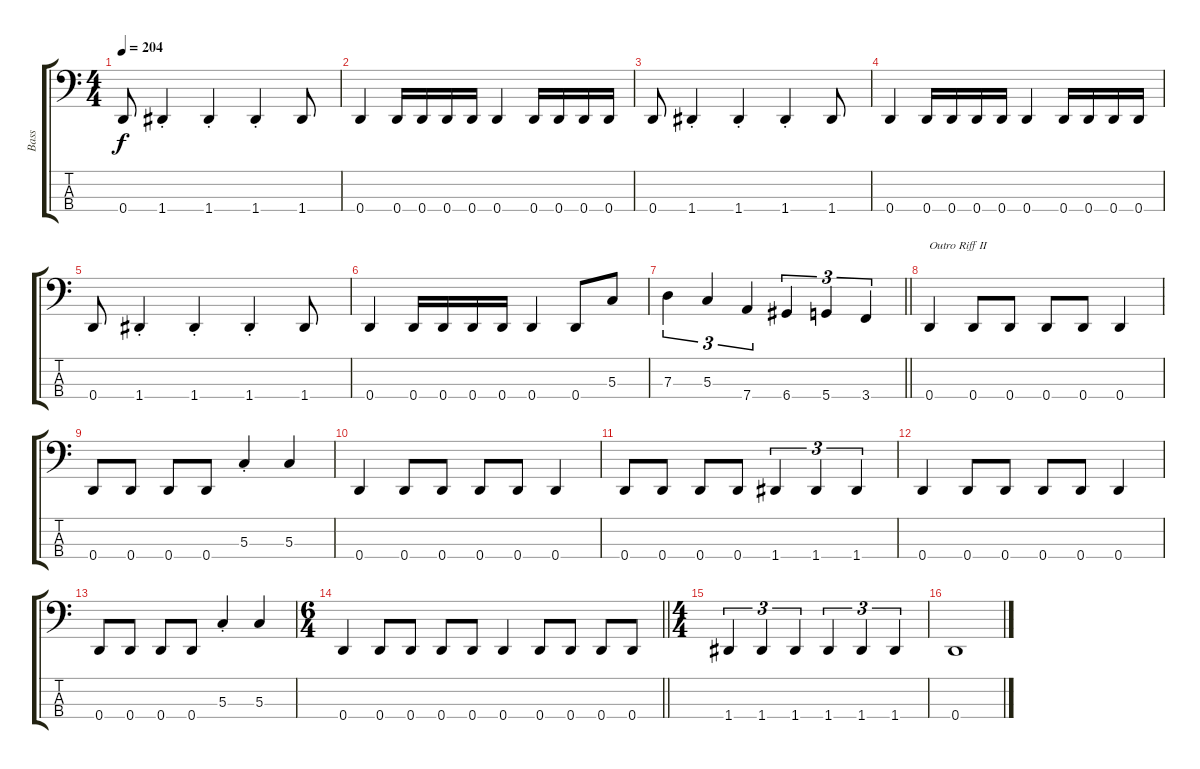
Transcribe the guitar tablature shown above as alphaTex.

\track ("Bass" "Bass") {instrument electricbasspick}
\staff {score tabs}
\tuning (F2 C2 G1 D1) {hide}
\ts (4 4)
\tempo 204
\clef f4
\ks c
0.4.8{dy f} 1.4{st}.4 1.4{st}.4 1.4{st}.4 1.4.8 |
0.4.4 0.4.16 0.4.16 0.4.16 0.4.16 0.4.4 0.4.16 0.4.16 0.4.16 0.4.16 |
0.4.8 1.4{st}.4 1.4{st}.4 1.4{st}.4 1.4.8 |
0.4.4 0.4.16 0.4.16 0.4.16 0.4.16 0.4.4 0.4.16 0.4.16 0.4.16 0.4.16 |
0.4.8 1.4{st}.4 1.4{st}.4 1.4{st}.4 1.4.8 |
0.4.4 0.4.16 0.4.16 0.4.16 0.4.16 0.4.4 0.4.8 5.3.8 |
\barLineRight lightlight
7.3.4{tu (3 2)} 5.3.4{tu (3 2)} 7.4.4{tu (3 2)} 6.4.4{tu (3 2)} 5.4.4{tu (3 2)} 3.4.4{tu (3 2)} |
0.4.4{txt "Outro Riff II"} 0.4.8 0.4.8 0.4.8 0.4.8 0.4.4 |
0.4.8 0.4.8 0.4.8 0.4.8 5.3{st}.4 5.3.4 |
0.4.4 0.4.8 0.4.8 0.4.8 0.4.8 0.4.4 |
0.4.8 0.4.8 0.4.8 0.4.8 1.4.4{tu (3 2)} 1.4.4{tu (3 2)} 1.4.4{tu (3 2)} |
0.4.4 0.4.8 0.4.8 0.4.8 0.4.8 0.4.4 |
0.4.8 0.4.8 0.4.8 0.4.8 5.3{st}.4 5.3.4 |
\ts (6 4)
\barLineRight lightlight
0.4.4 0.4.8 0.4.8 0.4.8 0.4.8 0.4.4 0.4.8 0.4.8 0.4.8 0.4.8 |
\ts (4 4)
1.4.4{tu (3 2)} 1.4.4{tu (3 2)} 1.4.4{tu (3 2)} 1.4.4{tu (3 2)} 1.4.4{tu (3 2)} 1.4.4{tu (3 2)} |
0.4.1
